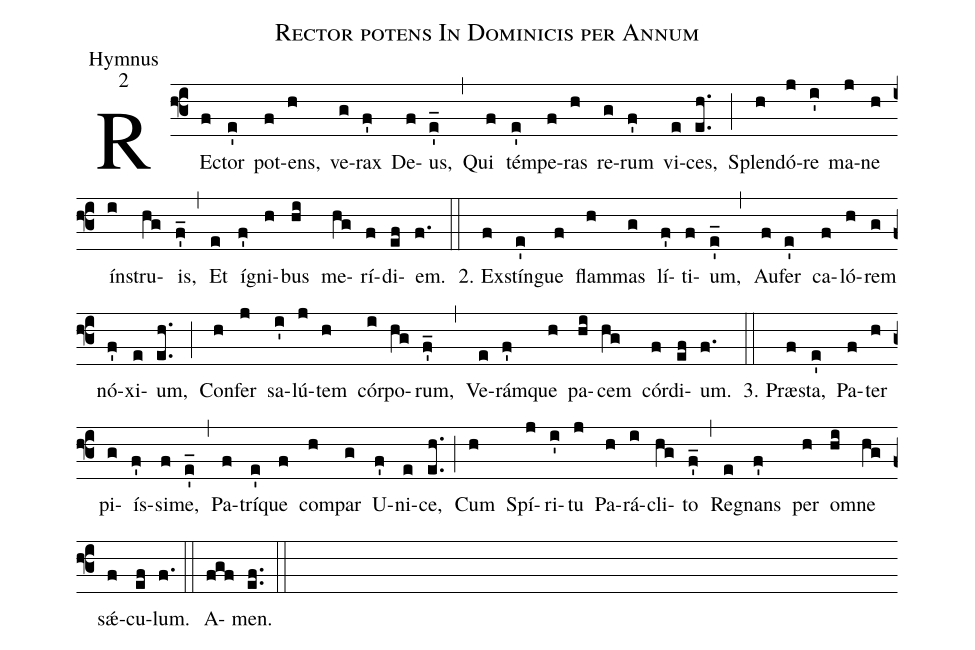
name:Rector potens In Dominicis per Annum;
office-part:Hymnus;
mode:2;
%%
(f3)REc(f)tor(e') pot(f)ens,(h) ve(g)rax(f') De(f)us,(e_') (,)
Qui(f) tém(e')pe(f)ras(h) re(g)rum(f') vi(e)ces,(eh..) (;)
Splen(h)dó(j)re(i') ma(j)ne(h) ín(i)stru(hg)is,(f'_) (,)
Et(e) í(f')gni(h)bus(hi) me(hg)rí(f)di(ef)em.(f.) (::)

2. Ex(f)stín(e')gue(f) flam(h)mas(g) lí(f')ti(f)um,(e_') (,)
Au(f)fer(e') ca(f)ló(h)rem(g) nó(f')xi(e)um,(eh..) (;)
Con(h)fer(j) sa(i')lú(j)tem(h) cór(i)po(hg)rum,(f'_) (,)
Ve(e)rám(f')que(h) pa(hi)cem(hg) cór(f)di(ef)um.(f.) (::)

3. Præ(f)sta,(e') Pa(f)ter(h) pi(g)ís(f')si(f)me,(e_') (,)
Pa(f)trí(e')que(f) com(h)par(g) U(f')ni(e)ce,(eh..) (;)
Cum(h) Spí(j)ri(i')tu(j) Pa(h)rá(i)cli(hg)to(f'_) (,)
Re(e)gnans(f') per(h) om(hi)ne(hg) sǽ(f)cu(ef)lum.(f.) (::)
A(fgf)men.(ef..) (::)
